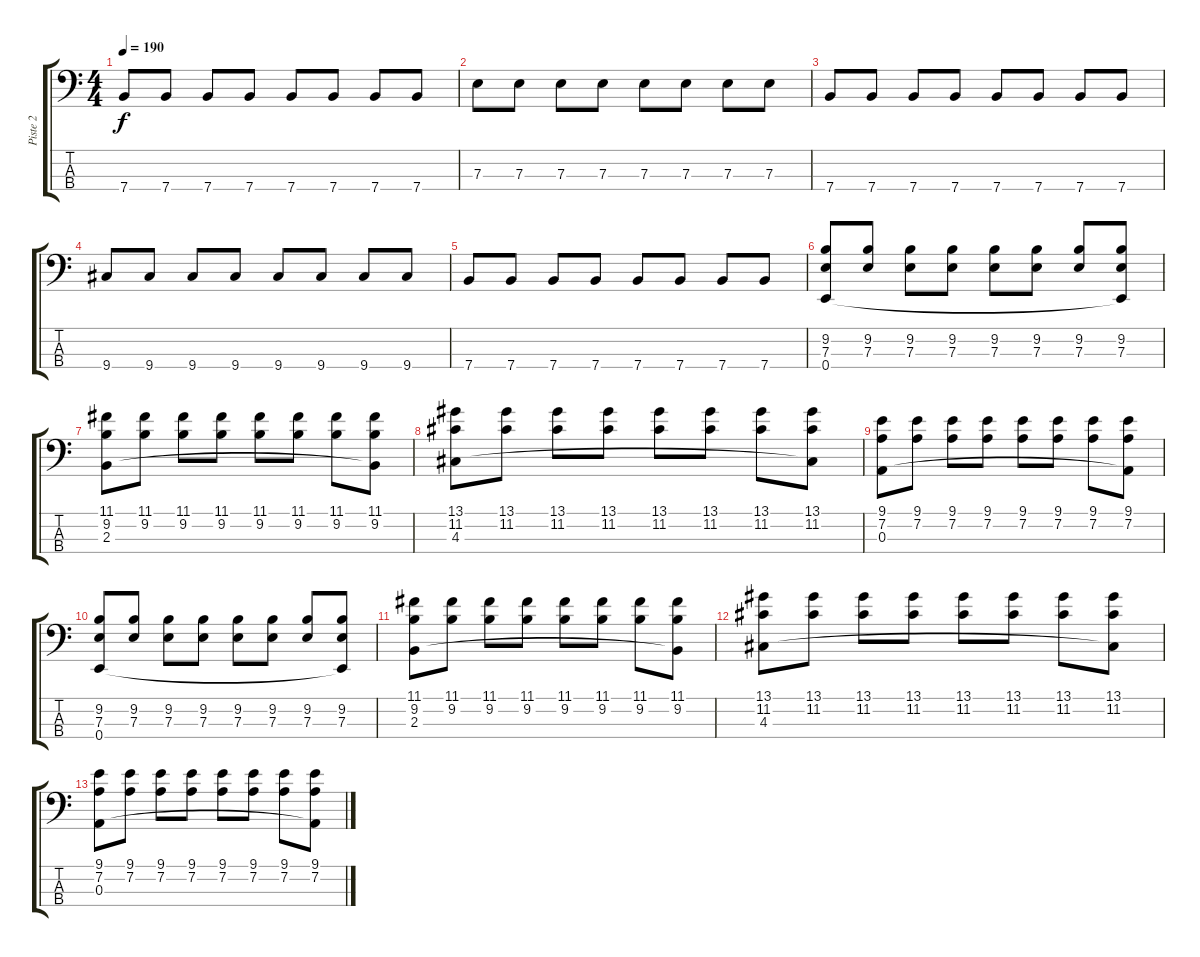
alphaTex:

\track ("Piste 2" "Piste 2") {instrument electricbasspick}
\staff {score tabs}
\tuning (G2 D2 A1 E1) {hide}
\ts (4 4)
\tempo 190
\clef f4
\ks c
7.4.8{dy f} 7.4.8 7.4.8 7.4.8 7.4.8 7.4.8 7.4.8 7.4.8 |
7.3.8 7.3.8 7.3.8 7.3.8 7.3.8 7.3.8 7.3.8 7.3.8 |
7.4.8 7.4.8 7.4.8 7.4.8 7.4.8 7.4.8 7.4.8 7.4.8 |
9.4.8 9.4.8 9.4.8 9.4.8 9.4.8 9.4.8 9.4.8 9.4.8 |
7.4.8 7.4.8 7.4.8 7.4.8 7.4.8 7.4.8 7.4.8 7.4.8 |
(9.2 7.3 0.4).8 (9.2 7.3).8 (9.2 7.3).8 (9.2 7.3).8 (9.2 7.3).8 (9.2 7.3).8 (9.2 7.3).8 (9.2 7.3 0.4{t}).8 |
(11.1 9.2 2.3).8 (11.1 9.2).8 (11.1 9.2).8 (11.1 9.2).8 (11.1 9.2).8 (11.1 9.2).8 (11.1 9.2).8 (11.1 9.2 2.3{t}).8 |
(13.1 11.2 4.3).8 (13.1 11.2).8 (13.1 11.2).8 (13.1 11.2).8 (13.1 11.2).8 (13.1 11.2).8 (13.1 11.2).8 (13.1 11.2 4.3{t}).8 |
(9.1 7.2 0.3).8 (9.1 7.2).8 (9.1 7.2).8 (9.1 7.2).8 (9.1 7.2).8 (9.1 7.2).8 (9.1 7.2).8 (9.1 7.2 0.3{t}).8 |
(9.2 7.3 0.4).8 (9.2 7.3).8 (9.2 7.3).8 (9.2 7.3).8 (9.2 7.3).8 (9.2 7.3).8 (9.2 7.3).8 (9.2 7.3 0.4{t}).8 |
(11.1 9.2 2.3).8 (11.1 9.2).8 (11.1 9.2).8 (11.1 9.2).8 (11.1 9.2).8 (11.1 9.2).8 (11.1 9.2).8 (11.1 9.2 2.3{t}).8 |
(13.1 11.2 4.3).8 (13.1 11.2).8 (13.1 11.2).8 (13.1 11.2).8 (13.1 11.2).8 (13.1 11.2).8 (13.1 11.2).8 (13.1 11.2 4.3{t}).8 |
(9.1 7.2 0.3).8 (9.1 7.2).8 (9.1 7.2).8 (9.1 7.2).8 (9.1 7.2).8 (9.1 7.2).8 (9.1 7.2).8 (9.1 7.2 0.3{t}).8
